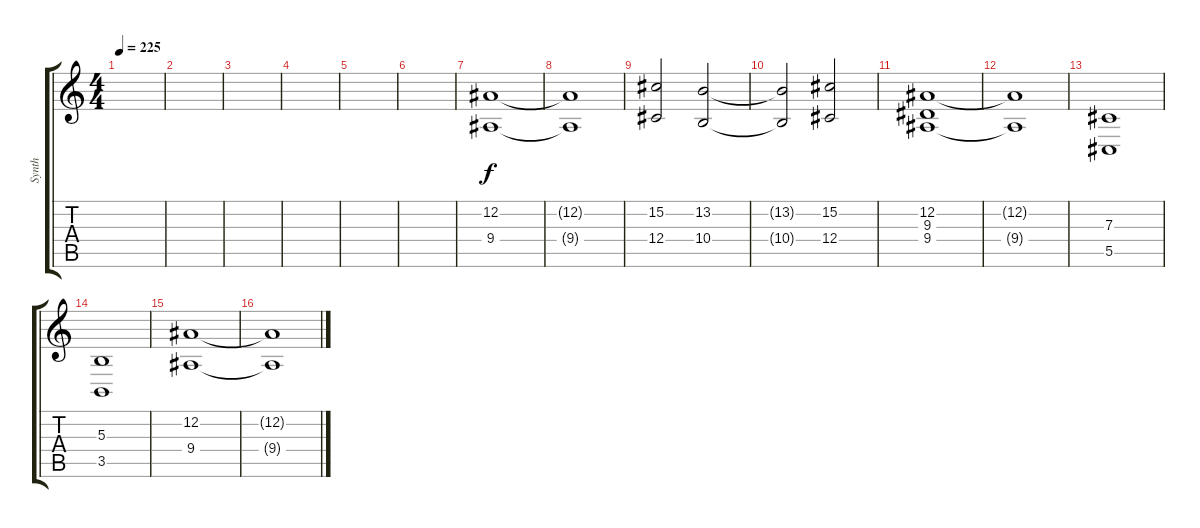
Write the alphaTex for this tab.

\track ("Synth" "Synth") {instrument pad8sweep}
\staff {score tabs}
\tuning (Eb4 Bb3 Gb3 Db3 Ab2 Eb2) {hide}
\ts (4 4)
\tempo 225
\clef g2
\ks c
|
|
|
|
|
|
(12.2 9.4).1 |
(12.2{t} 9.4{t}).1 |
(15.2 12.4).2 (13.2 10.4).2 |
(13.2{t} 10.4{t}).2 (15.2 12.4).2 |
(12.2 9.3 9.4).1 |
(12.2{t} 9.4{t}).1 |
(7.3 5.5).1 |
(5.3 3.5).1 |
(12.2 9.4).1 |
(12.2{t} 9.4{t}).1
